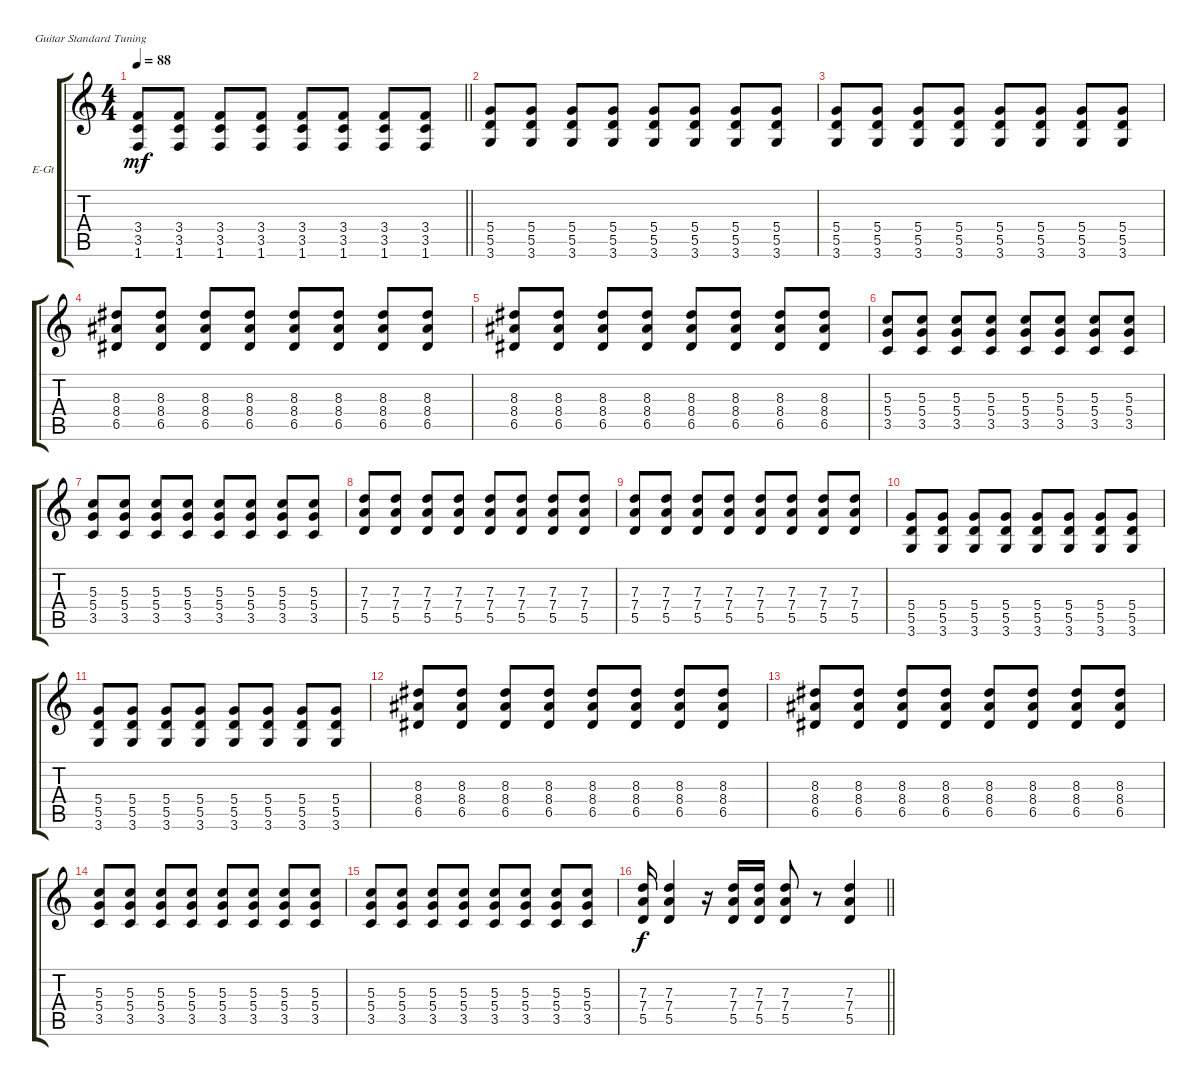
\bracketExtendMode groupsimilarinstruments
\firstSystemTrackNameOrientation horizontal
\otherSystemsTrackNameOrientation horizontal
\track ("Guitar II" "E-Gt") {instrument distortionguitar}
\staff {score tabs}
\tuning (E4 B3 G3 D3 A2 E2)
\ts (4 4)
\tempo 88
\clef g2
\scale
0.333333
\barLineRight lightlight
\ks c
(1.6 3.5 3.4).8{dy mf} (1.6 3.5 3.4).8 (1.6 3.5 3.4).8 (1.6 3.5 3.4).8 (1.6 3.5 3.4).8 (1.6 3.5 3.4).8 (1.6 3.5 3.4).8 (1.6 3.5 3.4).8 |
\scale
0.333333 (3.6 5.5 5.4).8 (3.6 5.5 5.4).8 (3.6 5.5 5.4).8 (3.6 5.5 5.4).8 (3.6 5.5 5.4).8 (3.6 5.5 5.4).8 (3.6 5.5 5.4).8 (3.6 5.5 5.4).8 |
\scale
0.333333 (3.6 5.5 5.4).8 (3.6 5.5 5.4).8 (3.6 5.5 5.4).8 (3.6 5.5 5.4).8 (3.6 5.5 5.4).8 (3.6 5.5 5.4).8 (3.6 5.5 5.4).8 (3.6 5.5 5.4).8 |
\scale
0.333333 (8.3 8.4 6.5).8 (8.3 8.4 6.5).8 (8.3 8.4 6.5).8 (8.3 8.4 6.5).8 (8.3 8.4 6.5).8 (8.3 8.4 6.5).8 (8.3 8.4 6.5).8 (8.3 8.4 6.5).8 |
\scale
0.333333 (8.3 8.4 6.5).8 (8.3 8.4 6.5).8 (8.3 8.4 6.5).8 (8.3 8.4 6.5).8 (8.3 8.4 6.5).8 (8.3 8.4 6.5).8 (8.3 8.4 6.5).8 (8.3 8.4 6.5).8 |
\scale
0.333333 (3.5 5.4 5.3).8 (3.5 5.4 5.3).8 (3.5 5.4 5.3).8 (3.5 5.4 5.3).8 (3.5 5.4 5.3).8 (3.5 5.4 5.3).8 (3.5 5.4 5.3).8 (3.5 5.4 5.3).8 |
\scale
0.333333 (3.5 5.4 5.3).8 (3.5 5.4 5.3).8 (3.5 5.4 5.3).8 (3.5 5.4 5.3).8 (3.5 5.4 5.3).8 (3.5 5.4 5.3).8 (3.5 5.4 5.3).8 (3.5 5.4 5.3).8 |
\scale
0.333333 (5.5 7.4 7.3).8 (5.5 7.4 7.3).8 (5.5 7.4 7.3).8 (5.5 7.4 7.3).8 (5.5 7.4 7.3).8 (5.5 7.4 7.3).8 (5.5 7.4 7.3).8 (5.5 7.4 7.3).8 |
\scale
0.333333 (5.5 7.4 7.3).8 (5.5 7.4 7.3).8 (5.5 7.4 7.3).8 (5.5 7.4 7.3).8 (5.5 7.4 7.3).8 (5.5 7.4 7.3).8 (5.5 7.4 7.3).8 (5.5 7.4 7.3).8 |
\scale
0.333333 (3.6 5.5 5.4).8 (3.6 5.5 5.4).8 (3.6 5.5 5.4).8 (3.6 5.5 5.4).8 (3.6 5.5 5.4).8 (3.6 5.5 5.4).8 (3.6 5.5 5.4).8 (3.6 5.5 5.4).8 |
\scale
0.333333 (3.6 5.5 5.4).8 (3.6 5.5 5.4).8 (3.6 5.5 5.4).8 (3.6 5.5 5.4).8 (3.6 5.5 5.4).8 (3.6 5.5 5.4).8 (3.6 5.5 5.4).8 (3.6 5.5 5.4).8 |
\scale
0.333333 (8.3 8.4 6.5).8 (8.3 8.4 6.5).8 (8.3 8.4 6.5).8 (8.3 8.4 6.5).8 (8.3 8.4 6.5).8 (8.3 8.4 6.5).8 (8.3 8.4 6.5).8 (8.3 8.4 6.5).8 |
\scale
0.333333 (8.3 8.4 6.5).8 (8.3 8.4 6.5).8 (8.3 8.4 6.5).8 (8.3 8.4 6.5).8 (8.3 8.4 6.5).8 (8.3 8.4 6.5).8 (8.3 8.4 6.5).8 (8.3 8.4 6.5).8 |
\scale
0.333333 (3.5 5.4 5.3).8 (3.5 5.4 5.3).8 (3.5 5.4 5.3).8 (3.5 5.4 5.3).8 (3.5 5.4 5.3).8 (3.5 5.4 5.3).8 (3.5 5.4 5.3).8 (3.5 5.4 5.3).8 |
\scale
0.333333 (3.5 5.4 5.3).8 (3.5 5.4 5.3).8 (3.5 5.4 5.3).8 (3.5 5.4 5.3).8 (3.5 5.4 5.3).8 (3.5 5.4 5.3).8 (3.5 5.4 5.3).8 (3.5 5.4 5.3).8 |
\scale
0.333333
\barLineRight lightlight
(7.3 7.4 5.5).16{dy f} (7.3 7.4 5.5).4 r.16 (7.3 7.4 5.5).16 (7.3 7.4 5.5).16 (7.3 7.4 5.5).8 r.8 (7.3 7.4 5.5).4
